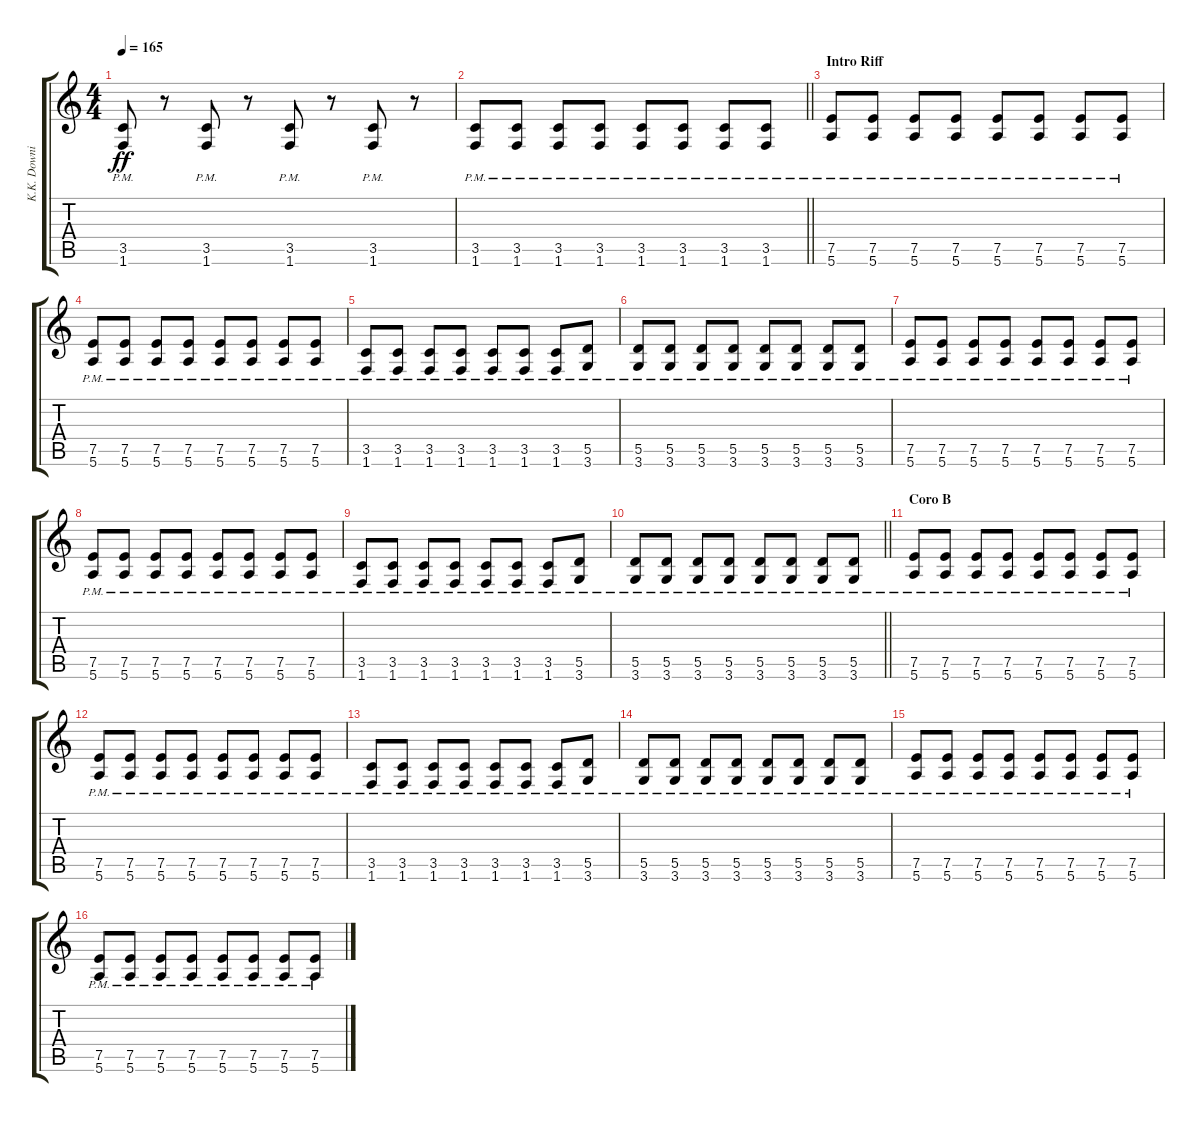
\track ("K.K. Downing" "K.K. Downi") {instrument overdrivenguitar}
\staff {score tabs}
\tuning (E4 B3 G3 D3 A2 E2) {hide}
\ts (4 4)
\tempo 165
\clef g2
\ks c
(3.5{pm} 1.6{pm}).8{dy ff} r.8 (3.5{pm} 1.6{pm}).8 r.8 (3.5{pm} 1.6{pm}).8 r.8 (3.5{pm} 1.6{pm}).8 r.8 |
\barLineRight lightlight
(3.5{pm} 1.6{pm}).8 (3.5{pm} 1.6{pm}).8 (3.5{pm} 1.6{pm}).8 (3.5{pm} 1.6{pm}).8 (3.5{pm} 1.6{pm}).8 (3.5{pm} 1.6{pm}).8 (3.5{pm} 1.6{pm}).8 (3.5{pm} 1.6{pm}).8 |
\section ("" "Intro Riff")
(7.5{pm} 5.6{pm}).8 (7.5{pm} 5.6{pm}).8 (7.5{pm} 5.6{pm}).8 (7.5{pm} 5.6{pm}).8 (7.5{pm} 5.6{pm}).8 (7.5{pm} 5.6{pm}).8 (7.5{pm} 5.6{pm}).8 (7.5{pm} 5.6{pm}).8 |
(7.5{pm} 5.6{pm}).8 (7.5{pm} 5.6{pm}).8 (7.5{pm} 5.6{pm}).8 (7.5{pm} 5.6{pm}).8 (7.5{pm} 5.6{pm}).8 (7.5{pm} 5.6{pm}).8 (7.5{pm} 5.6{pm}).8 (7.5{pm} 5.6{pm}).8 |
(3.5{pm} 1.6{pm}).8 (3.5{pm} 1.6{pm}).8 (3.5{pm} 1.6{pm}).8 (3.5{pm} 1.6{pm}).8 (3.5{pm} 1.6{pm}).8 (3.5{pm} 1.6{pm}).8 (3.5{pm} 1.6{pm}).8 (5.5{pm} 3.6{pm}).8 |
(5.5{pm} 3.6{pm}).8 (5.5{pm} 3.6{pm}).8 (5.5{pm} 3.6{pm}).8 (5.5{pm} 3.6{pm}).8 (5.5{pm} 3.6{pm}).8 (5.5{pm} 3.6{pm}).8 (5.5{pm} 3.6{pm}).8 (5.5{pm} 3.6{pm}).8 |
(7.5{pm} 5.6{pm}).8 (7.5{pm} 5.6{pm}).8 (7.5{pm} 5.6{pm}).8 (7.5{pm} 5.6{pm}).8 (7.5{pm} 5.6{pm}).8 (7.5{pm} 5.6{pm}).8 (7.5{pm} 5.6{pm}).8 (7.5{pm} 5.6{pm}).8 |
(7.5{pm} 5.6{pm}).8 (7.5{pm} 5.6{pm}).8 (7.5{pm} 5.6{pm}).8 (7.5{pm} 5.6{pm}).8 (7.5{pm} 5.6{pm}).8 (7.5{pm} 5.6{pm}).8 (7.5{pm} 5.6{pm}).8 (7.5{pm} 5.6{pm}).8 |
(3.5{pm} 1.6{pm}).8 (3.5{pm} 1.6{pm}).8 (3.5{pm} 1.6{pm}).8 (3.5{pm} 1.6{pm}).8 (3.5{pm} 1.6{pm}).8 (3.5{pm} 1.6{pm}).8 (3.5{pm} 1.6{pm}).8 (5.5{pm} 3.6{pm}).8 |
\barLineRight lightlight
(5.5{pm} 3.6{pm}).8 (5.5{pm} 3.6{pm}).8 (5.5{pm} 3.6{pm}).8 (5.5{pm} 3.6{pm}).8 (5.5{pm} 3.6{pm}).8 (5.5{pm} 3.6{pm}).8 (5.5{pm} 3.6{pm}).8 (5.5{pm} 3.6{pm}).8 |
\section ("" "Coro B")
(7.5{pm} 5.6{pm}).8 (7.5{pm} 5.6{pm}).8 (7.5{pm} 5.6{pm}).8 (7.5{pm} 5.6{pm}).8 (7.5{pm} 5.6{pm}).8 (7.5{pm} 5.6{pm}).8 (7.5{pm} 5.6{pm}).8 (7.5{pm} 5.6{pm}).8 |
(7.5{pm} 5.6{pm}).8 (7.5{pm} 5.6{pm}).8 (7.5{pm} 5.6{pm}).8 (7.5{pm} 5.6{pm}).8 (7.5{pm} 5.6{pm}).8 (7.5{pm} 5.6{pm}).8 (7.5{pm} 5.6{pm}).8 (7.5{pm} 5.6{pm}).8 |
(3.5{pm} 1.6{pm}).8 (3.5{pm} 1.6{pm}).8 (3.5{pm} 1.6{pm}).8 (3.5{pm} 1.6{pm}).8 (3.5{pm} 1.6{pm}).8 (3.5{pm} 1.6{pm}).8 (3.5{pm} 1.6{pm}).8 (5.5{pm} 3.6{pm}).8 |
(5.5{pm} 3.6{pm}).8 (5.5{pm} 3.6{pm}).8 (5.5{pm} 3.6{pm}).8 (5.5{pm} 3.6{pm}).8 (5.5{pm} 3.6{pm}).8 (5.5{pm} 3.6{pm}).8 (5.5{pm} 3.6{pm}).8 (5.5{pm} 3.6{pm}).8 |
(7.5{pm} 5.6{pm}).8 (7.5{pm} 5.6{pm}).8 (7.5{pm} 5.6{pm}).8 (7.5{pm} 5.6{pm}).8 (7.5{pm} 5.6{pm}).8 (7.5{pm} 5.6{pm}).8 (7.5{pm} 5.6{pm}).8 (7.5{pm} 5.6{pm}).8 |
(7.5{pm} 5.6{pm}).8 (7.5{pm} 5.6{pm}).8 (7.5{pm} 5.6{pm}).8 (7.5{pm} 5.6{pm}).8 (7.5{pm} 5.6{pm}).8 (7.5{pm} 5.6{pm}).8 (7.5{pm} 5.6{pm}).8 (7.5{pm} 5.6{pm}).8
